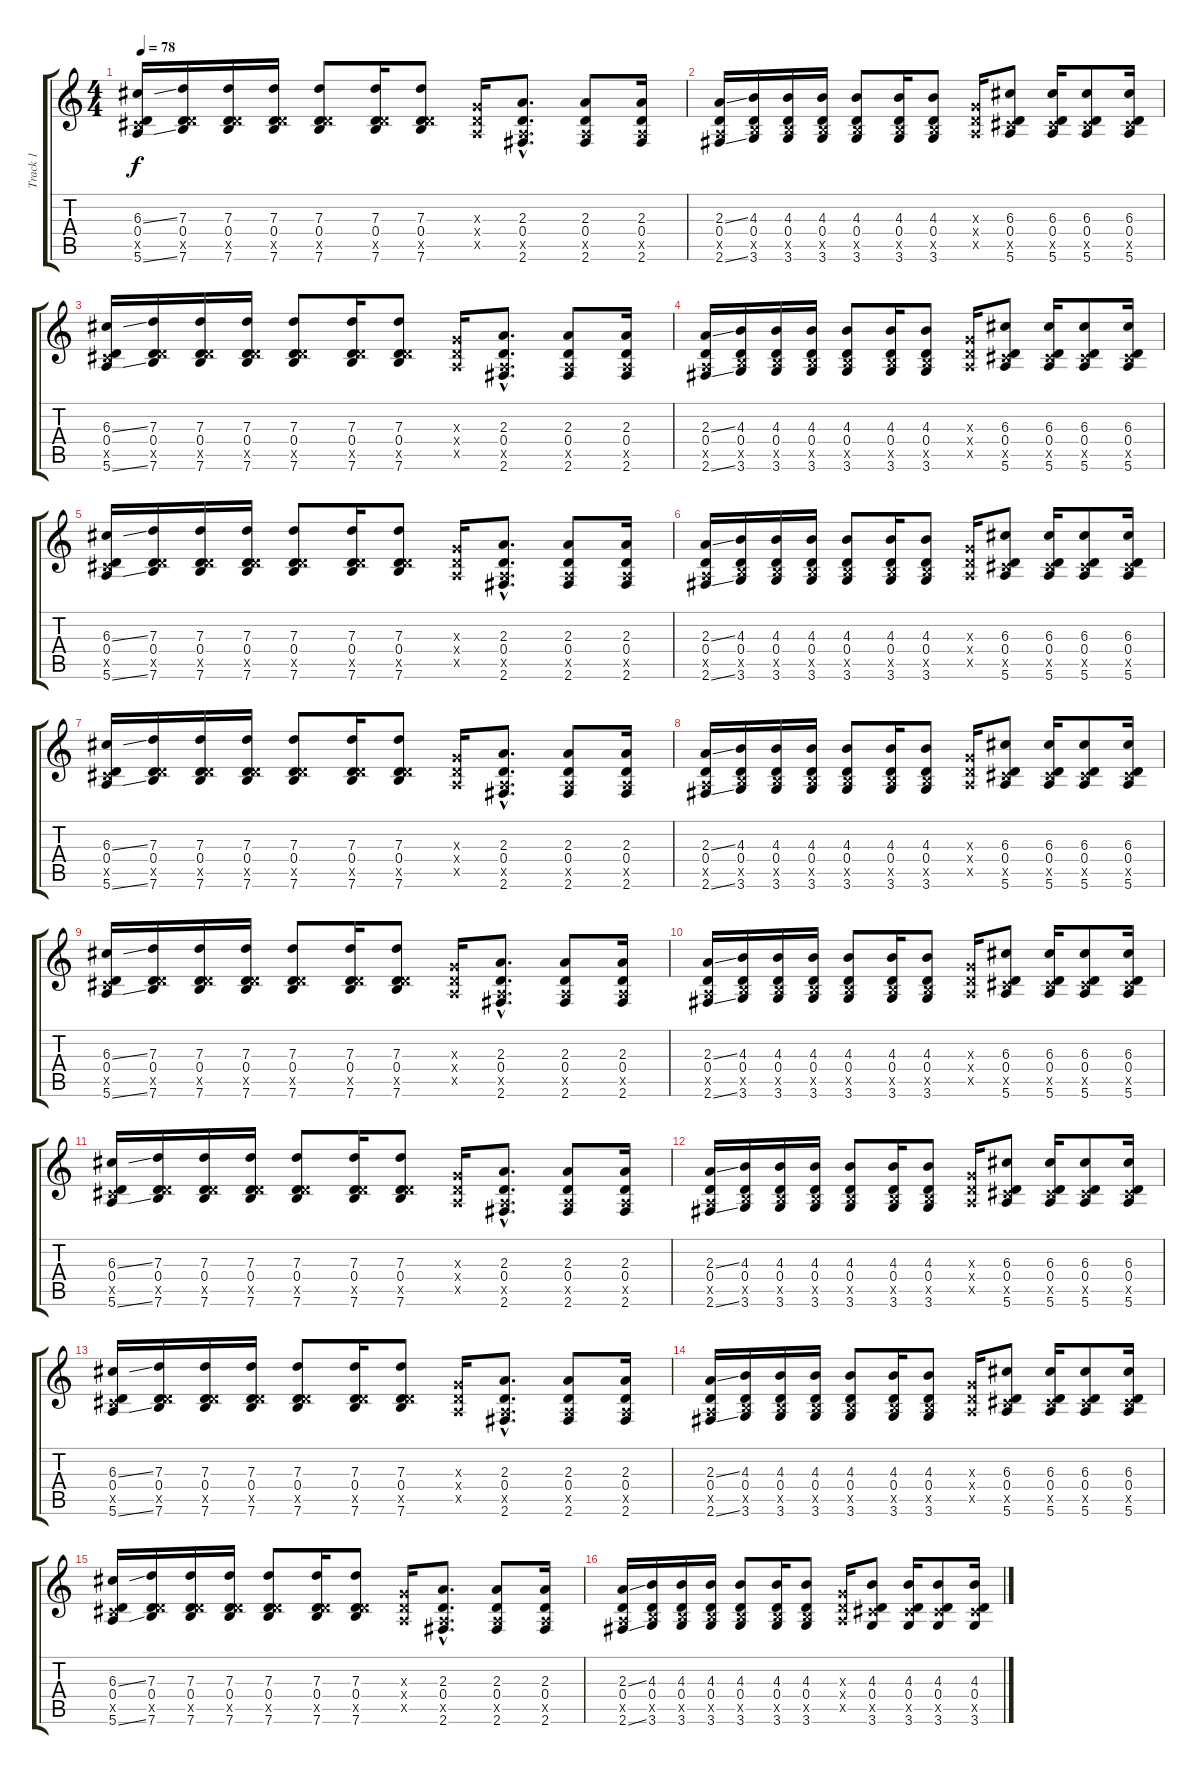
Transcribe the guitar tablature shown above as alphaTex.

\track ("Track 1" "Track 1") {instrument acousticguitarsteel}
\staff {score tabs}
\tuning (E4 B3 G3 D3 A2 E2) {hide}
\ts (4 4)
\tempo 78
\clef g2
\ks c
(6.3{ss} 0.4 4.5{x} 5.6{ss}).16{dy f instrument acousticguitarsteel} (7.3 0.4 5.5{x} 7.6).16 (7.3 0.4 5.5{x} 7.6).16 (7.3 0.4 5.5{x} 7.6).16 (7.3 0.4 5.5{x} 7.6).8 (7.3 0.4 5.5{x} 7.6).16 (7.3 0.4 5.5{x} 7.6).8 (0.3{x} 0.4{x} 0.5{x}).16 (2.3{hac} 0.4{hac} 0.5{hac x} 2.6{hac}).8{d} (2.3 0.4 0.5{x} 2.6).8 (2.3 0.4 0.5{x} 2.6).16 |
(2.3{ss} 0.4 0.5{x} 2.6{ss}).16 (4.3 0.4 2.5{x} 3.6).16 (4.3 0.4 2.5{x} 3.6).16 (4.3 0.4 2.5{x} 3.6).16 (4.3 0.4 2.5{x} 3.6).8 (4.3 0.4 2.5{x} 3.6).16 (4.3 0.4 2.5{x} 3.6).8 (0.3{x} 0.4{x} 0.5{x}).16 (6.3 0.4 4.5{x} 5.6).8 (6.3 0.4 4.5{x} 5.6).16 (6.3 0.4 4.5{x} 5.6).8 (6.3 0.4 4.5{x} 5.6).16 |
(6.3{ss} 0.4 4.5{x} 5.6{ss}).16 (7.3 0.4 5.5{x} 7.6).16 (7.3 0.4 5.5{x} 7.6).16 (7.3 0.4 5.5{x} 7.6).16 (7.3 0.4 5.5{x} 7.6).8 (7.3 0.4 5.5{x} 7.6).16 (7.3 0.4 5.5{x} 7.6).8 (0.3{x} 0.4{x} 0.5{x}).16 (2.3{hac} 0.4{hac} 0.5{hac x} 2.6{hac}).8{d} (2.3 0.4 0.5{x} 2.6).8 (2.3 0.4 0.5{x} 2.6).16 |
(2.3{ss} 0.4 0.5{x} 2.6{ss}).16 (4.3 0.4 2.5{x} 3.6).16 (4.3 0.4 2.5{x} 3.6).16 (4.3 0.4 2.5{x} 3.6).16 (4.3 0.4 2.5{x} 3.6).8 (4.3 0.4 2.5{x} 3.6).16 (4.3 0.4 2.5{x} 3.6).8 (0.3{x} 0.4{x} 0.5{x}).16 (6.3 0.4 4.5{x} 5.6).8 (6.3 0.4 4.5{x} 5.6).16 (6.3 0.4 4.5{x} 5.6).8 (6.3 0.4 4.5{x} 5.6).16 |
(6.3{ss} 0.4 4.5{x} 5.6{ss}).16 (7.3 0.4 5.5{x} 7.6).16 (7.3 0.4 5.5{x} 7.6).16 (7.3 0.4 5.5{x} 7.6).16 (7.3 0.4 5.5{x} 7.6).8 (7.3 0.4 5.5{x} 7.6).16 (7.3 0.4 5.5{x} 7.6).8 (0.3{x} 0.4{x} 0.5{x}).16 (2.3{hac} 0.4{hac} 0.5{hac x} 2.6{hac}).8{d} (2.3 0.4 0.5{x} 2.6).8 (2.3 0.4 0.5{x} 2.6).16 |
(2.3{ss} 0.4 0.5{x} 2.6{ss}).16 (4.3 0.4 2.5{x} 3.6).16 (4.3 0.4 2.5{x} 3.6).16 (4.3 0.4 2.5{x} 3.6).16 (4.3 0.4 2.5{x} 3.6).8 (4.3 0.4 2.5{x} 3.6).16 (4.3 0.4 2.5{x} 3.6).8 (0.3{x} 0.4{x} 0.5{x}).16 (6.3 0.4 4.5{x} 5.6).8 (6.3 0.4 4.5{x} 5.6).16 (6.3 0.4 4.5{x} 5.6).8 (6.3 0.4 4.5{x} 5.6).16 |
(6.3{ss} 0.4 4.5{x} 5.6{ss}).16 (7.3 0.4 5.5{x} 7.6).16 (7.3 0.4 5.5{x} 7.6).16 (7.3 0.4 5.5{x} 7.6).16 (7.3 0.4 5.5{x} 7.6).8 (7.3 0.4 5.5{x} 7.6).16 (7.3 0.4 5.5{x} 7.6).8 (0.3{x} 0.4{x} 0.5{x}).16 (2.3{hac} 0.4{hac} 0.5{hac x} 2.6{hac}).8{d} (2.3 0.4 0.5{x} 2.6).8 (2.3 0.4 0.5{x} 2.6).16 |
(2.3{ss} 0.4 0.5{x} 2.6{ss}).16 (4.3 0.4 2.5{x} 3.6).16 (4.3 0.4 2.5{x} 3.6).16 (4.3 0.4 2.5{x} 3.6).16 (4.3 0.4 2.5{x} 3.6).8 (4.3 0.4 2.5{x} 3.6).16 (4.3 0.4 2.5{x} 3.6).8 (0.3{x} 0.4{x} 0.5{x}).16 (6.3 0.4 4.5{x} 5.6).8 (6.3 0.4 4.5{x} 5.6).16 (6.3 0.4 4.5{x} 5.6).8 (6.3 0.4 4.5{x} 5.6).16 |
(6.3{ss} 0.4 4.5{x} 5.6{ss}).16 (7.3 0.4 5.5{x} 7.6).16 (7.3 0.4 5.5{x} 7.6).16 (7.3 0.4 5.5{x} 7.6).16 (7.3 0.4 5.5{x} 7.6).8 (7.3 0.4 5.5{x} 7.6).16 (7.3 0.4 5.5{x} 7.6).8 (0.3{x} 0.4{x} 0.5{x}).16 (2.3{hac} 0.4{hac} 0.5{hac x} 2.6{hac}).8{d} (2.3 0.4 0.5{x} 2.6).8 (2.3 0.4 0.5{x} 2.6).16 |
(2.3{ss} 0.4 0.5{x} 2.6{ss}).16 (4.3 0.4 2.5{x} 3.6).16 (4.3 0.4 2.5{x} 3.6).16 (4.3 0.4 2.5{x} 3.6).16 (4.3 0.4 2.5{x} 3.6).8 (4.3 0.4 2.5{x} 3.6).16 (4.3 0.4 2.5{x} 3.6).8 (0.3{x} 0.4{x} 0.5{x}).16 (6.3 0.4 4.5{x} 5.6).8 (6.3 0.4 4.5{x} 5.6).16 (6.3 0.4 4.5{x} 5.6).8 (6.3 0.4 4.5{x} 5.6).16 |
(6.3{ss} 0.4 4.5{x} 5.6{ss}).16 (7.3 0.4 5.5{x} 7.6).16 (7.3 0.4 5.5{x} 7.6).16 (7.3 0.4 5.5{x} 7.6).16 (7.3 0.4 5.5{x} 7.6).8 (7.3 0.4 5.5{x} 7.6).16 (7.3 0.4 5.5{x} 7.6).8 (0.3{x} 0.4{x} 0.5{x}).16 (2.3{hac} 0.4{hac} 0.5{hac x} 2.6{hac}).8{d} (2.3 0.4 0.5{x} 2.6).8 (2.3 0.4 0.5{x} 2.6).16 |
(2.3{ss} 0.4 0.5{x} 2.6{ss}).16 (4.3 0.4 2.5{x} 3.6).16 (4.3 0.4 2.5{x} 3.6).16 (4.3 0.4 2.5{x} 3.6).16 (4.3 0.4 2.5{x} 3.6).8 (4.3 0.4 2.5{x} 3.6).16 (4.3 0.4 2.5{x} 3.6).8 (0.3{x} 0.4{x} 0.5{x}).16 (6.3 0.4 4.5{x} 5.6).8 (6.3 0.4 4.5{x} 5.6).16 (6.3 0.4 4.5{x} 5.6).8 (6.3 0.4 4.5{x} 5.6).16 |
(6.3{ss} 0.4 4.5{x} 5.6{ss}).16 (7.3 0.4 5.5{x} 7.6).16 (7.3 0.4 5.5{x} 7.6).16 (7.3 0.4 5.5{x} 7.6).16 (7.3 0.4 5.5{x} 7.6).8 (7.3 0.4 5.5{x} 7.6).16 (7.3 0.4 5.5{x} 7.6).8 (0.3{x} 0.4{x} 0.5{x}).16 (2.3{hac} 0.4{hac} 0.5{hac x} 2.6{hac}).8{d} (2.3 0.4 0.5{x} 2.6).8 (2.3 0.4 0.5{x} 2.6).16 |
(2.3{ss} 0.4 0.5{x} 2.6{ss}).16 (4.3 0.4 2.5{x} 3.6).16 (4.3 0.4 2.5{x} 3.6).16 (4.3 0.4 2.5{x} 3.6).16 (4.3 0.4 2.5{x} 3.6).8 (4.3 0.4 2.5{x} 3.6).16 (4.3 0.4 2.5{x} 3.6).8 (0.3{x} 0.4{x} 0.5{x}).16 (6.3 0.4 4.5{x} 5.6).8 (6.3 0.4 4.5{x} 5.6).16 (6.3 0.4 4.5{x} 5.6).8 (6.3 0.4 4.5{x} 5.6).16 |
(6.3{ss} 0.4 4.5{x} 5.6{ss}).16 (7.3 0.4 5.5{x} 7.6).16 (7.3 0.4 5.5{x} 7.6).16 (7.3 0.4 5.5{x} 7.6).16 (7.3 0.4 5.5{x} 7.6).8 (7.3 0.4 5.5{x} 7.6).16 (7.3 0.4 5.5{x} 7.6).8 (0.3{x} 0.4{x} 0.5{x}).16 (2.3{hac} 0.4{hac} 0.5{hac x} 2.6{hac}).8{d} (2.3 0.4 0.5{x} 2.6).8 (2.3 0.4 0.5{x} 2.6).16 |
(2.3{ss} 0.4 0.5{x} 2.6{ss}).16 (4.3 0.4 2.5{x} 3.6).16 (4.3 0.4 2.5{x} 3.6).16 (4.3 0.4 2.5{x} 3.6).16 (4.3 0.4 2.5{x} 3.6).8 (4.3 0.4 2.5{x} 3.6).16 (4.3 0.4 2.5{x} 3.6).8 (0.3{x} 0.4{x} 0.5{x}).16 (4.3 0.4 4.5{x} 3.6).8 (4.3 0.4 4.5{x} 3.6).16 (4.3 0.4 4.5{x} 3.6).8 (4.3 0.4 4.5{x} 3.6).16
